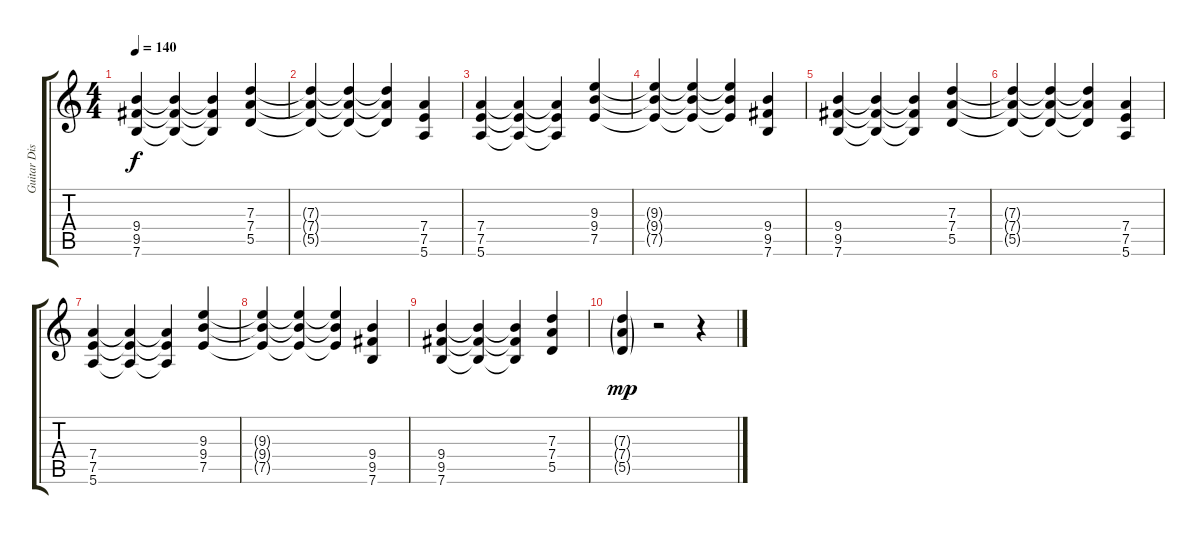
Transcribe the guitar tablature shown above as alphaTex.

\track ("Guitar Distorsi" "Guitar Dis") {instrument overdrivenguitar}
\staff {score tabs}
\tuning (E4 B3 G3 D3 A2 E2) {hide}
\ts (4 4)
\tempo 140
\clef g2
\ks c
(9.4 9.5 7.6).4{dy f} (9.4{t} 9.5{t} 7.6{t}).4 (9.4{t} 9.5{t} 7.6{t}).4 (7.3 7.4 5.5).4 |
(7.3{t} 7.4{t} 5.5{t}).4 (7.3{t} 7.4{t} 5.5{t}).4 (7.3{t} 7.4{t} 5.5{t}).4 (7.4 7.5 5.6).4 |
(7.4 7.5 5.6).4 (7.4{t} 7.5{t} 5.6{t}).4 (7.4{t} 7.5{t} 5.6{t}).4 (9.3 9.4 7.5).4 |
(9.3{t} 9.4{t} 7.5{t}).4 (9.3{t} 9.4{t} 7.5{t}).4 (9.3{t} 9.4{t} 7.5{t}).4 (9.4 9.5 7.6).4 |
(9.4 9.5 7.6).4 (9.4{t} 9.5{t} 7.6{t}).4 (9.4{t} 9.5{t} 7.6{t}).4 (7.3 7.4 5.5).4 |
(7.3{t} 7.4{t} 5.5{t}).4 (7.3{t} 7.4{t} 5.5{t}).4 (7.3{t} 7.4{t} 5.5{t}).4 (7.4 7.5 5.6).4 |
(7.4 7.5 5.6).4 (7.4{t} 7.5{t} 5.6{t}).4 (7.4{t} 7.5{t} 5.6{t}).4 (9.3 9.4 7.5).4 |
(9.3{t} 9.4{t} 7.5{t}).4 (9.3{t} 9.4{t} 7.5{t}).4 (9.3{t} 9.4{t} 7.5{t}).4 (9.4 9.5 7.6).4 |
(9.4 9.5 7.6).4 (9.4{t} 9.5{t} 7.6{t}).4 (9.4{t} 9.5{t} 7.6{t}).4 (7.3 7.4 5.5).4 |
(7.3{g} 7.4{g} 5.5{g}).4{dy mp} r.2 r.4
